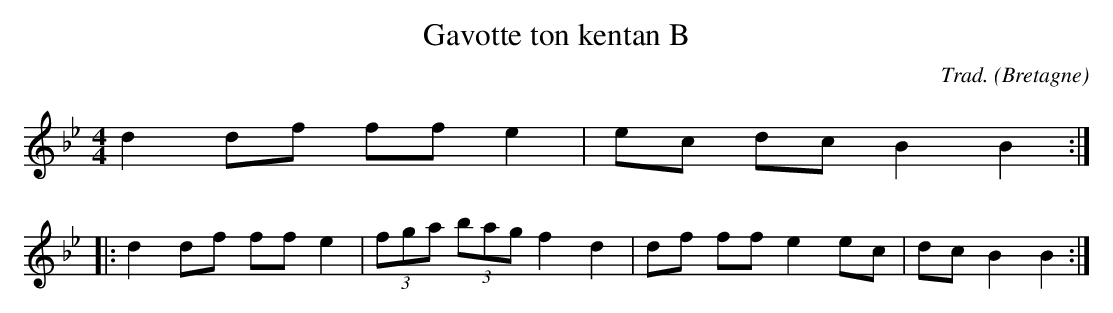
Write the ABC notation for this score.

X:1
T:Gavotte ton kentan B
C:Trad.
O:Bretagne
M:4/4
L:1/8
K:Bb
d2 df ff e2 | ec dc B2 B2 ::
d2 df ff e2 | (3fga (3bag f2 d2 | df ff e2 ec | dc B2 B2 :|
